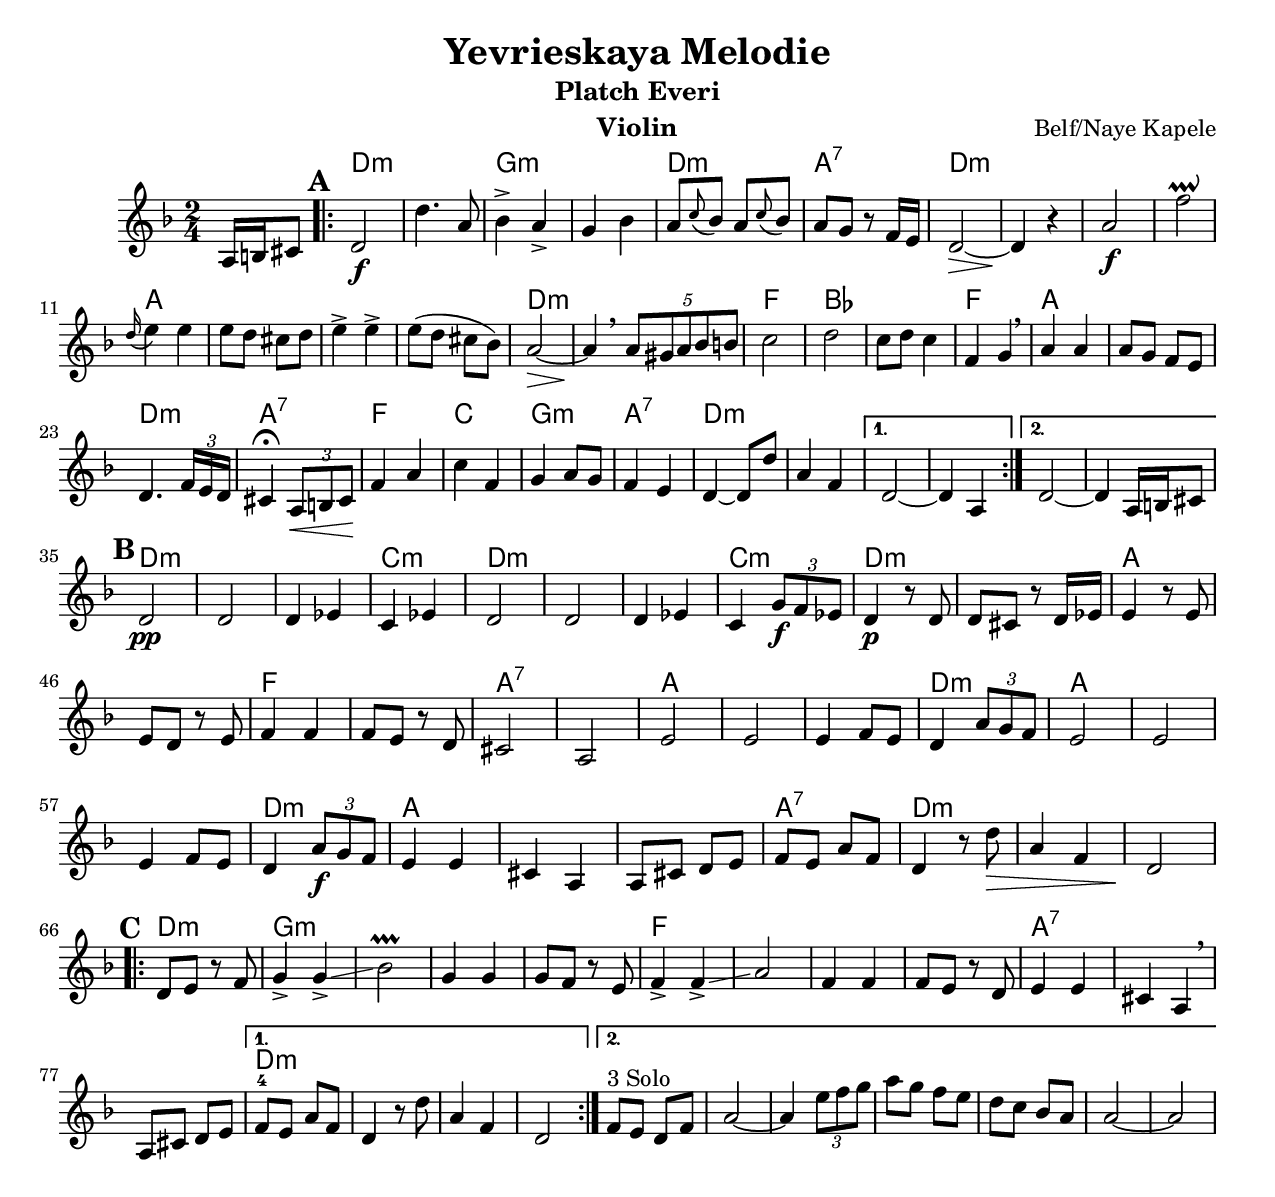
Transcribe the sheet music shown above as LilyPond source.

\version "2.18.0"
\include "english.ly"
\paper{
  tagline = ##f
  %print-all-headers = ##t
  #(set-paper-size "letter")
}
date = #(strftime "%d-%m-%Y" (localtime (current-time)))

%\markup{ \italic{ " Updated " \date  }  }
\header{
  subtitle ="Platch Everi"
  title="Yevrieskaya Melodie"
instrument= "Violin"
instrument= "Violin"
  composer= "Belf/Naye Kapele"

}


melody = \relative c'
{
  \clef treble
  \key d \minor
  \time 2/4
  \set Score.markFormatter = #format-mark-box-alphabet


  %introduction

  % {d4 d d2 d4 d d2}
  \partial 8*2 a16 b cs8
  % A section, 1 repeat
  \repeat volta 2{
    \mark \default
    d2\f d'4. a8
    bf4-> a-> g bf
    a8 \grace c (bf) a \grace c (bf) | a g8 r f16 e
    d2\> ~
    d4\! r
    a'2\f  f'\prallup
    \grace d16(e4) e
    e8 d cs d
    e4-> e->
    e8 (d cs bf)
    a2\>  ~
    a4\! \breathe \times 2/5 {a8 gs a bf b }%\tuplet 3/2 {a8 as bf}
    c2 |
    d2
    c8 d c4
    f,4 g \breathe
    a a
    a8 g f e
    d4. \tuplet 3/2 {f16 e d}
    cs4\fermata \tuplet 3/2 {a8\< b8 cs8} f4\!

    a c
    f, g
    a8 g f4
    e  d ~ d8 d'
    a4 f
  }
  \alternative{
    {
      %a4 f4
      d2~ d4 a
    }
    {
      d2 ~
      d4 a16 b cs8
    }
  }
  % B section, no repeat
  \break
  \mark \default
  {
    %\bar "||"
    %a8 b4 cs 8
    d2\pp d
    d4 ef c ef
    d2 d
    d4 ef
    c  \tuplet 3/2 {g'8\f f ef}
    %d4 \tuplet 3/2 {g8 f ef}

    d4\p r8 d8 d cs r d16 ef
    e4 r8 e8 e d r e f4 f f8 e r d cs2 a
    e' e e4 f8 e
    d4 \tuplet 3/2 {a'8 g f}
    e2 e e4 f8 e
    d4 \tuplet 3/2 {a'8\f  g f}
    e4 e cs a
    a8 cs d e
    f e a f
    d 4 r8 d'\> a4 f d2\!
  }
  %C sectio
  \break

  \repeat volta 2{
    \mark \default
d8  e r f
    g4-> g-> \glissando
    bf2 \prallprall
    g4 g
    g8 f r e
    f4-> f->\glissando
    a2
    f4 f
    f8 e r d
    e4 e
    cs a \breathe
    a8 cs d e

  }
  \alternative {
    {f8 ^4 e a f d4 r8 d' a4  f d2}
    {
      f8 ^"3 Solo"  e d f a2 ~
      a4 \tuplet 3/2{e'8 f g}|
      a8 g f e
      d8 c bf a
      a2~
      a2
    }

  }

}

secund = \relative c
{
  \clef bass
  \key d \minor
  \time 2/4
  r8*3
  \chordmode{
    d,4:m d,:m
    d,:m r
    g,4:m g,:m
    g,:m r
    d,4:m d,:m
    a,4:7 r
    d,4:m d,:m
    d,:m r
    d,4:m d,:m
    d,:m r

  }

}
harmonies = \chordmode {
  %A section
  s8*2
  d2*2:m

  g2*2:m
  d2:m
  a2:7
  d2*4:m

  a2*4
  d2*2:m

  f2
  bf2*2 %b2*2:6

  f2
  a2*2
  d2:m
  a4*2:7
  f4*2

  c4*2

  g4*2:m
  a4*2:7

  d4*12:m
  %B section

  d2*3:m
  c2:m
  d2*3:m
  c2:m
  d2*2:m

  a2*2
  %r2
  f2*2
  a2*2:7

  a2*3
  d2:m
  a2*3
  d2:m
  a2*3
  a2:7
  d2*3:m
  % C section
  d2:m
  g2*4:m
  f2*4
  a2*3:7
  d2*4:m


}

\score {
  <<
    \new ChordNames {
      \set chordChanges = ##f
      \harmonies
    }
    \new Staff \melody
   % \new Staff \secund
  >>

  \layout{indent = 1.0\cm}
  \midi {
    \context {
      \Score
      tempoWholesPerMinute = #(ly:make-moment  120 4)
    }
  }
}
